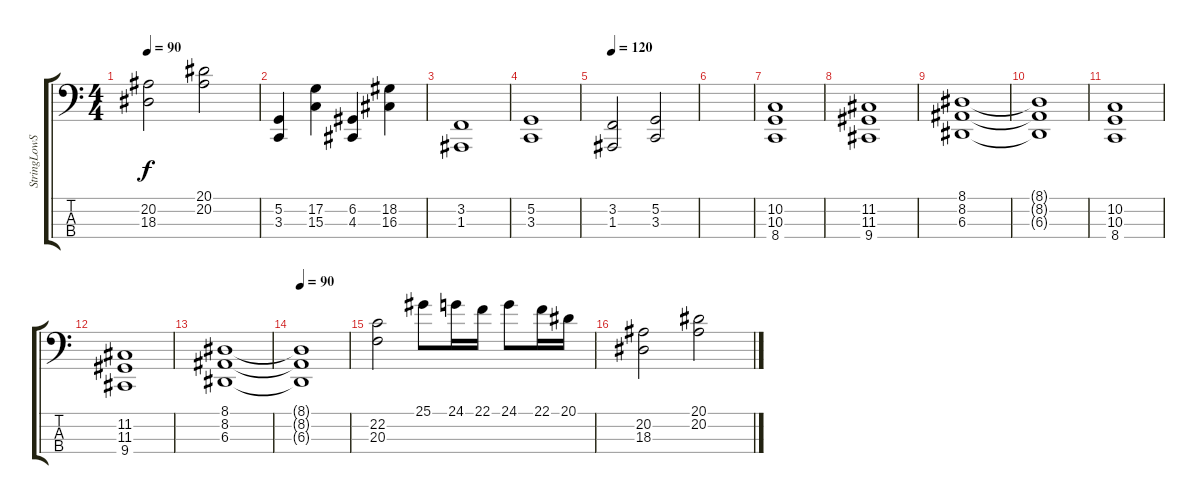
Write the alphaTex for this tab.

\track ("StringLowSection" "StringLowS") {instrument stringensemble2}
\staff {score tabs}
\tuning (G2 D2 A1 E1) {hide}
\ts (4 4)
\tempo 90
\clef f4
\ks c
(20.2 18.3).2{dy f} (20.1 20.2).2 |
(5.2 3.3).4 (17.2 15.3).4 (6.2 4.3).4 (18.2 16.3).4 |
(3.2 1.3).1 |
(5.2 3.3).1 |
\tempo 120
(3.2 1.3).2 (5.2 3.3).2 |
|
(10.2 10.3 8.4).1 |
(11.2 11.3 9.4).1 |
(8.1 8.2 6.3).1 |
(8.1{t} 8.2{t} 6.3{t}).1 |
(10.2 10.3 8.4).1 |
(11.2 11.3 9.4).1 |
(8.1 8.2 6.3).1 |
\tempo 90
(8.1{t} 8.2{t} 6.3{t}).1 |
(22.2 20.3).2 25.1.8 24.1.16 22.1.16 24.1.8 22.1.16 20.1.16 |
(20.2 18.3).2 (20.1 20.2).2
